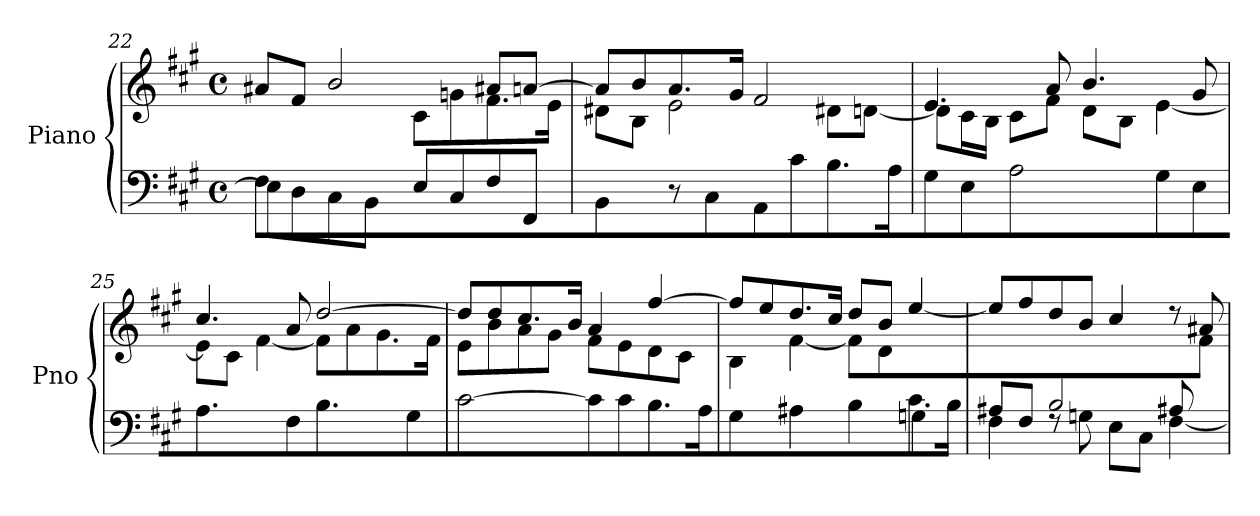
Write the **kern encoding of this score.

**kern	**kern
*part1	*part1
*staff2	*staff1
*I"Piano	*
*I'Pno	*
!!LO:PB:g=z
*clefF4	*clefG2
*k[f#c#g#]	*k[f#c#g#]
*M4/4	*M4/4
*met(c)	*met(c)
=22	=22
*^	*^
8F#/L	8E\L]	8a#X/L	8ryy
2..ryy	8D\	8f#/J	8f#\
.	8C#\	2b/	8.e\
.	8BB\J	.	.
.	.	.	16d\Jk
.	8E/L	.	8c#\L
.	8C#/	.	8gn\
.	8F#/	8a#X/L	8.f#\
.	8FF#/J	[8an/J	.
.	.	.	16e\Jk
*v	*v	*	*
=23	=23	=23
4BB/	8a/L]	8d#X\L
.	8b/	8B\J
8r	8.a/	2e\
8C#/	.	.
.	16g#/Jk	.
8AA\L	2f#/	.
8c#\	.	.
8.B\	.	8d#X\L
.	.	[8dn\J
16A\Jk	.	.
=24	=24	=24
8G#\L	4.e/	8d\L]
8E\J	.	16c#\L
.	.	16B\JJ
2A\	.	8c#\L
.	8a/	8f#\J
.	4.b/	8d\L
.	.	8B\J
8G#\L	.	[4e\
8E\J	8g#/	.
=25	=25	=25
4.A\	4.cc#/	8e\L]
.	.	8c#\J
.	.	[4f#\
8F#\	8a/	.
4.B\	[2dd/	8f#\L]
.	.	8a\
.	.	8.g#\
8G#\	.	.
.	.	16f#\Jk
!!LO:LB:g=z	!!
=26	=26	=26
[2c#\	8dd/L]	8e\L
.	8dd/	8b\
.	8.cc#/	8a\
.	.	8g#\J
.	16b/Jk	.
8c#\L]	4a/	8f#\L
8c#\	.	8e\
8.B\	[4ff#/	8d\
.	.	8c#\J
16A\Jk	.	.
=27	=27	=27
*^	*	*
2.ryy	4G#\	8ff#/L]	4B\
.	.	8ee/	.
.	4A#X\	8.dd/	[4f#\
.	.	16cc#/Jk	.
.	4B\	8dd/L	8f#\L]
.	.	8b/J	8d\
8.c#/	4Gn\	[4ee/	4ryy
16B/Jk	.	.	.
=28	=28	=28	=28
8A#X/L	4F#\	8ee/L]	2..ryy
8F#/J	.	8ff#/	.
2B/	8rF	8dd/	.
.	8Gn\	8b/J	.
.	8E\L	4cc#/	.
.	8C#\J	.	.
8A#X/L	[4F#\	8rdd	.
8ryy	.	8a#X/	8f#\J
*v	*v	*	*
*	*v	*v
=	=
*-	*-
